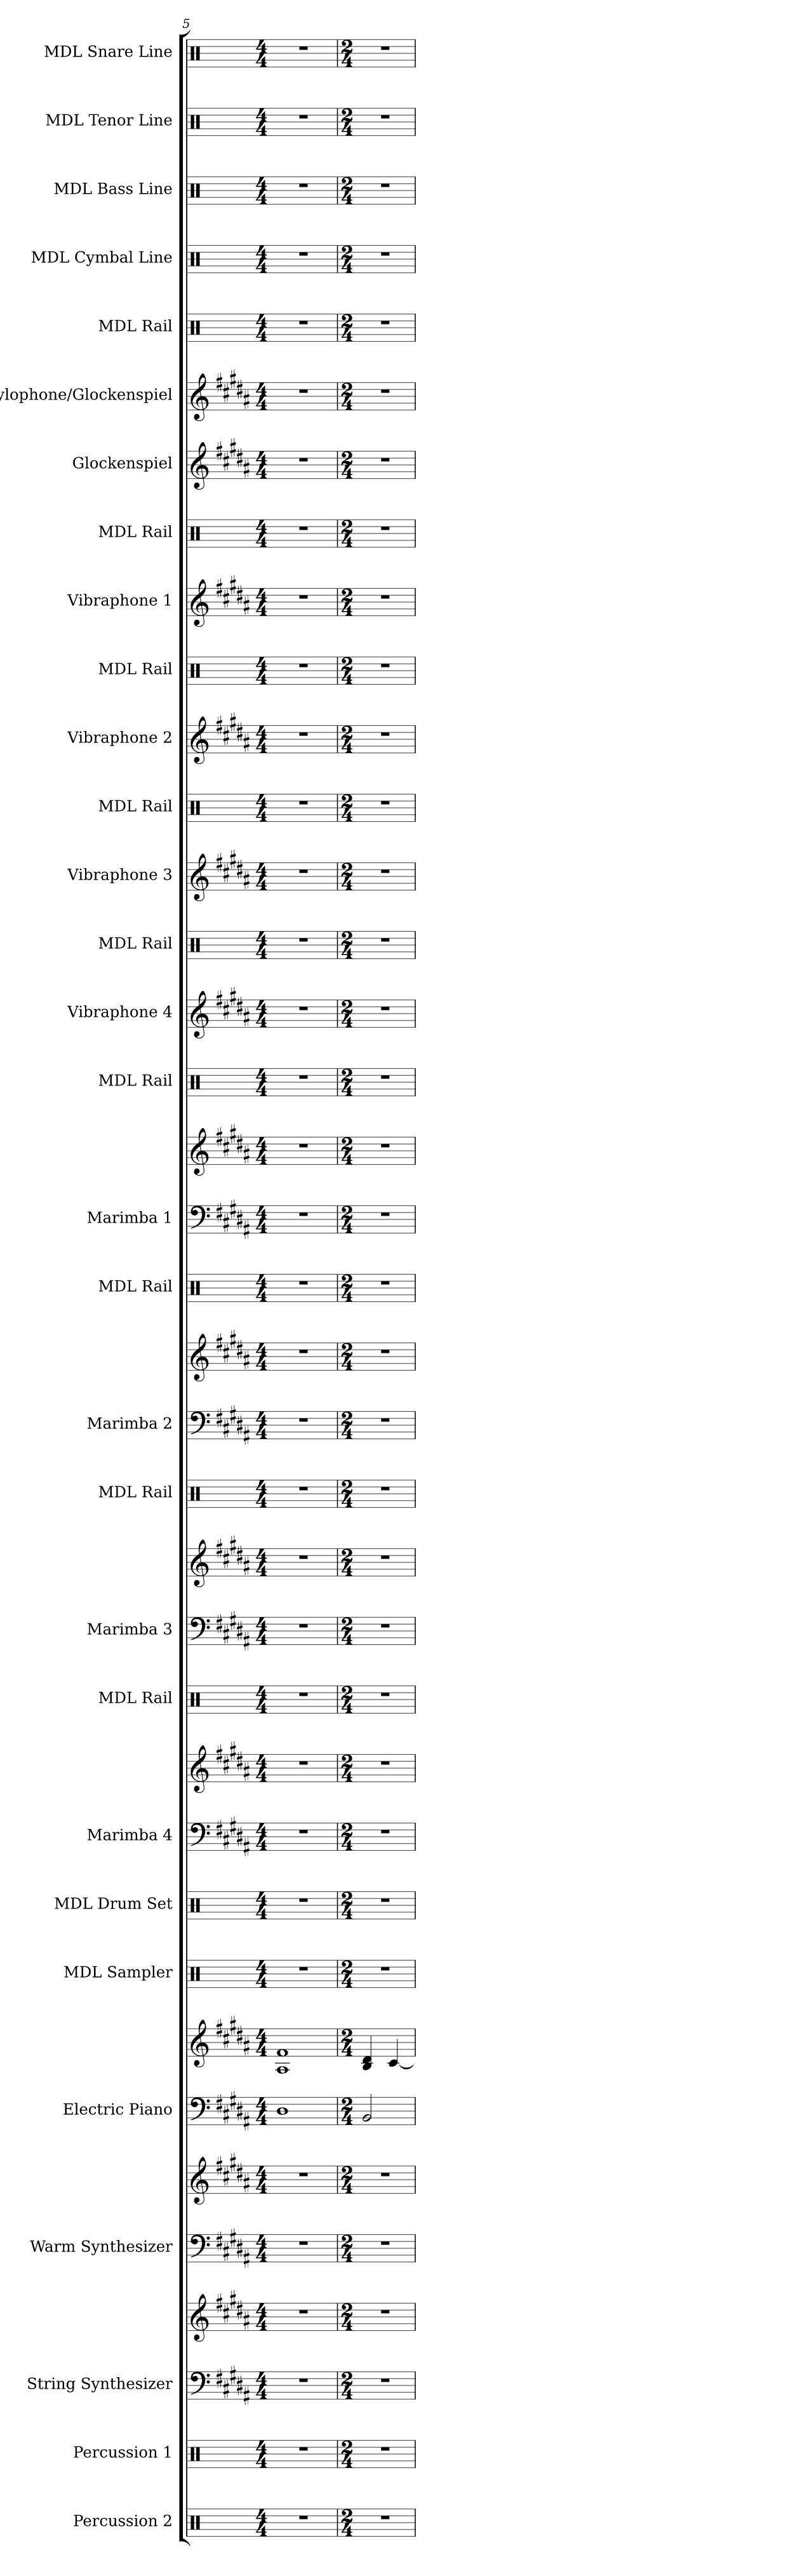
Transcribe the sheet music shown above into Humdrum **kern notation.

**kern	**kern	**kern	**kern	**kern	**kern	**kern	**kern	**kern	**kern	**kern	**kern	**kern	**kern	**kern	**kern	**kern	**kern	**kern	**kern	**kern	**kern	**kern	**kern	**kern	**kern	**kern	**kern	**kern	**kern	**kern	**kern	**kern	**kern	**kern	**kern	**kern
*part30	*part29	*part28	*part28	*part27	*part27	*part26	*part26	*part25	*part24	*part23	*part23	*part22	*part21	*part21	*part20	*part19	*part19	*part18	*part17	*part17	*part16	*part15	*part14	*part13	*part12	*part11	*part10	*part9	*part8	*part7	*part6	*part5	*part4	*part3	*part2	*part1
*staff37	*staff36	*staff35	*staff34	*staff33	*staff32	*staff31	*staff30	*staff29	*staff28	*staff27	*staff26	*staff25	*staff24	*staff23	*staff22	*staff21	*staff20	*staff19	*staff18	*staff17	*staff16	*staff15	*staff14	*staff13	*staff12	*staff11	*staff10	*staff9	*staff8	*staff7	*staff6	*staff5	*staff4	*staff3	*staff2	*staff1
*I"Percussion 2	*I"Percussion 1	*I"String Synthesizer	*	*I"Warm Synthesizer	*	*I"Electric Piano	*	*I"MDL Sampler	*I"MDL Drum Set	*I"Marimba 4	*	*I"MDL Rail	*I"Marimba 3	*	*I"MDL Rail	*I"Marimba 2	*	*I"MDL Rail	*I"Marimba 1	*	*I"MDL Rail	*I"Vibraphone 4	*I"MDL Rail	*I"Vibraphone 3	*I"MDL Rail	*I"Vibraphone 2	*I"MDL Rail	*I"Vibraphone 1	*I"MDL Rail	*I"Glockenspiel	*I"Xylophone/Glockenspiel	*I"MDL Rail	*I"MDL Cymbal Line	*I"MDL Bass Line	*I"MDL Tenor Line	*I"MDL Snare Line
*I'Perc.	*I'Perc.	*I'Synth.	*	*I'Synth.	*	*I'El. Pno.	*	*I'SLR.	*I'D. S.	*I'Mrm.	*	*	*I'Mrm.	*	*	*I'Mrm.	*	*	*I'Mrm.	*	*	*I'Vib.	*	*I'Vib.	*	*I'Vib.	*	*I'Vib.	*	*I'Glock.	*I'Xyl.	*	*I'C. L.	*I'B. L.	*I'T. L.	*I'S. L.
*clefX	*clefX	*clefF4	*clefG2	*clefF4	*clefG2	*clefF4	*clefG2	*clefX	*clefX	*clefF4	*clefG2	*clefX	*clefF4	*clefG2	*clefX	*clefF4	*clefG2	*clefX	*clefF4	*clefG2	*clefX	*clefG2	*clefX	*clefG2	*clefX	*clefG2	*clefX	*clefG2	*clefX	*clefG2	*clefG2	*clefX	*clefX	*clefX	*clefX	*clefX
*	*	*	*	*	*	*	*	*	*	*	*	*	*	*	*	*	*	*	*	*	*	*	*	*	*	*	*	*	*	*ITrd-14c-24	*ITrd-7c-12	*	*	*	*	*
*k[]	*k[]	*k[f#c#g#d#a#]	*k[f#c#g#d#a#]	*k[f#c#g#d#a#]	*k[f#c#g#d#a#]	*k[f#c#g#d#a#]	*k[f#c#g#d#a#]	*k[]	*k[]	*k[f#c#g#d#a#]	*k[f#c#g#d#a#]	*k[]	*k[f#c#g#d#a#]	*k[f#c#g#d#a#]	*k[]	*k[f#c#g#d#a#]	*k[f#c#g#d#a#]	*k[]	*k[f#c#g#d#a#]	*k[f#c#g#d#a#]	*k[]	*k[f#c#g#d#a#]	*k[]	*k[f#c#g#d#a#]	*k[]	*k[f#c#g#d#a#]	*k[]	*k[f#c#g#d#a#]	*k[]	*k[f#c#g#d#a#]	*k[f#c#g#d#a#]	*k[]	*k[]	*k[]	*k[]	*k[]
*M4/4	*M4/4	*M4/4	*M4/4	*M4/4	*M4/4	*M4/4	*M4/4	*M4/4	*M4/4	*M4/4	*M4/4	*M4/4	*M4/4	*M4/4	*M4/4	*M4/4	*M4/4	*M4/4	*M4/4	*M4/4	*M4/4	*M4/4	*M4/4	*M4/4	*M4/4	*M4/4	*M4/4	*M4/4	*M4/4	*M4/4	*M4/4	*M4/4	*M4/4	*M4/4	*M4/4	*M4/4
=5	=5	=5	=5	=5	=5	=5	=5	=5	=5	=5	=5	=5	=5	=5	=5	=5	=5	=5	=5	=5	=5	=5	=5	=5	=5	=5	=5	=5	=5	=5	=5	=5	=5	=5	=5	=5
1r	1r	1r	1r	1r	1r	1D#	1A# 1f#	1r	1r	1r	1r	1r	1r	1r	1r	1r	1r	1r	1r	1r	1r	1r	1r	1r	1r	1r	1r	1r	1r	1r	1r	1r	1r	1r	1r	1r
=6	=6	=6	=6	=6	=6	=6	=6	=6	=6	=6	=6	=6	=6	=6	=6	=6	=6	=6	=6	=6	=6	=6	=6	=6	=6	=6	=6	=6	=6	=6	=6	=6	=6	=6	=6	=6
*M2/4	*M2/4	*M2/4	*M2/4	*M2/4	*M2/4	*M2/4	*M2/4	*M2/4	*M2/4	*M2/4	*M2/4	*M2/4	*M2/4	*M2/4	*M2/4	*M2/4	*M2/4	*M2/4	*M2/4	*M2/4	*M2/4	*M2/4	*M2/4	*M2/4	*M2/4	*M2/4	*M2/4	*M2/4	*M2/4	*M2/4	*M2/4	*M2/4	*M2/4	*M2/4	*M2/4	*M2/4
2r	2r	2r	2r	2r	2r	2BB/	4B/ 4d#/	2r	2r	2r	2r	2r	2r	2r	2r	2r	2r	2r	2r	2r	2r	2r	2r	2r	2r	2r	2r	2r	2r	2r	2r	2r	2r	2r	2r	2r
.	.	.	.	.	.	.	[4c#/	.	.	.	.	.	.	.	.	.	.	.	.	.	.	.	.	.	.	.	.	.	.	.	.	.	.	.	.	.
=	=	=	=	=	=	=	=	=	=	=	=	=	=	=	=	=	=	=	=	=	=	=	=	=	=	=	=	=	=	=	=	=	=	=	=	=
*-	*-	*-	*-	*-	*-	*-	*-	*-	*-	*-	*-	*-	*-	*-	*-	*-	*-	*-	*-	*-	*-	*-	*-	*-	*-	*-	*-	*-	*-	*-	*-	*-	*-	*-	*-	*-
